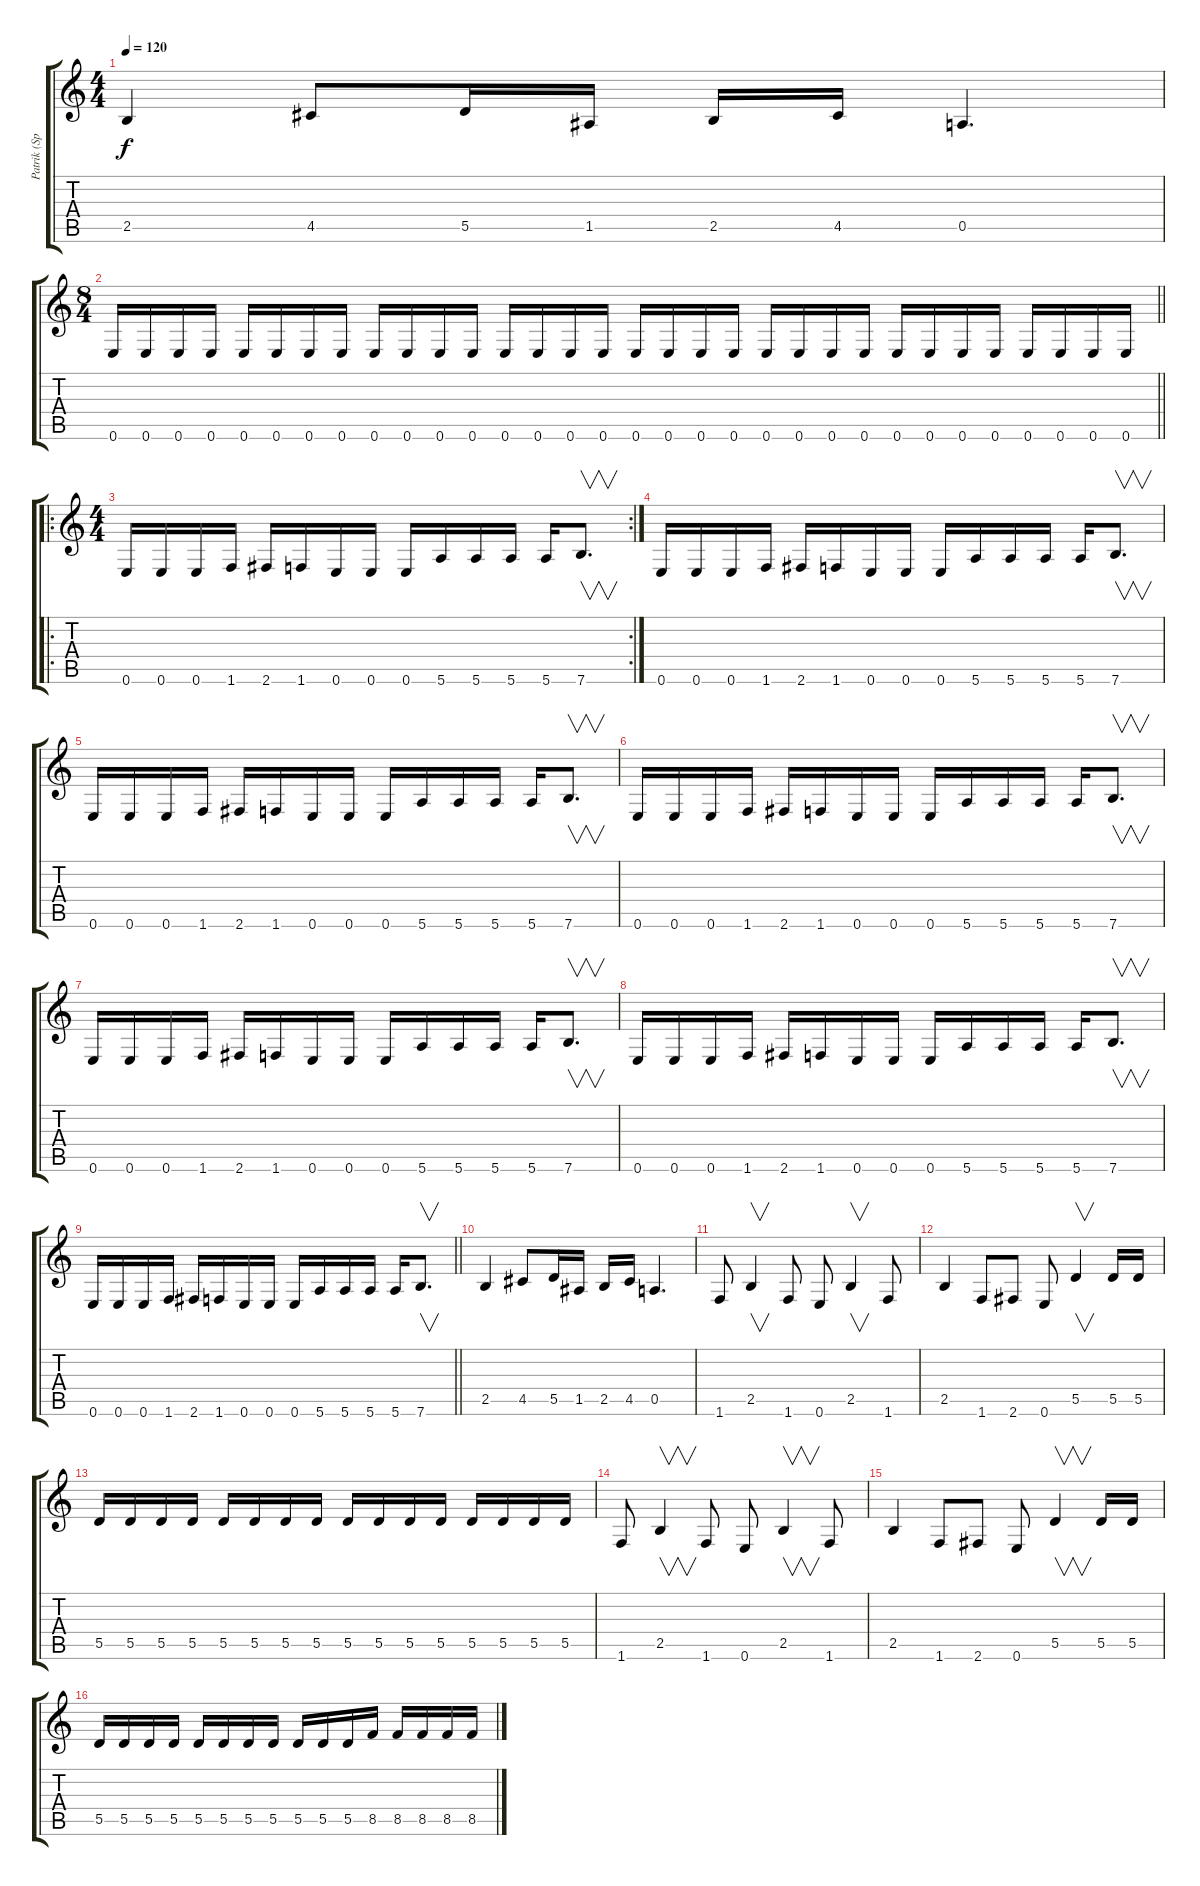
\track ("Patrik (Speaker: metal)" "Patrik (Sp") {instrument distortionguitar}
\staff {score tabs}
\tuning (E4 B3 G3 D3 A2 E2) {hide}
\ts (4 4)
\tempo 120
\clef g2
\ks c
2.5.4{dy f} 4.5.8 5.5.16 1.5.16 2.5.16 4.5.16 0.5.4{d} |
\ts (8 4)
\barLineRight lightlight
0.6.16 0.6.16 0.6.16 0.6.16 0.6.16 0.6.16 0.6.16 0.6.16 0.6.16 0.6.16 0.6.16 0.6.16 0.6.16 0.6.16 0.6.16 0.6.16 0.6.16 0.6.16 0.6.16 0.6.16 0.6.16 0.6.16 0.6.16 0.6.16 0.6.16 0.6.16 0.6.16 0.6.16 0.6.16 0.6.16 0.6.16 0.6.16 |
\ro
\rc 2
\ts (4 4)
0.6.16 0.6.16 0.6.16 1.6.16 2.6.16 1.6.16 0.6.16 0.6.16 0.6.16 5.6.16 5.6.16 5.6.16 5.6.16 7.6.8{v d} |
0.6.16 0.6.16 0.6.16 1.6.16 2.6.16 1.6.16 0.6.16 0.6.16 0.6.16 5.6.16 5.6.16 5.6.16 5.6.16 7.6.8{v d} |
0.6.16 0.6.16 0.6.16 1.6.16 2.6.16 1.6.16 0.6.16 0.6.16 0.6.16 5.6.16 5.6.16 5.6.16 5.6.16 7.6.8{v d} |
0.6.16 0.6.16 0.6.16 1.6.16 2.6.16 1.6.16 0.6.16 0.6.16 0.6.16 5.6.16 5.6.16 5.6.16 5.6.16 7.6.8{v d} |
0.6.16 0.6.16 0.6.16 1.6.16 2.6.16 1.6.16 0.6.16 0.6.16 0.6.16 5.6.16 5.6.16 5.6.16 5.6.16 7.6.8{v d} |
0.6.16 0.6.16 0.6.16 1.6.16 2.6.16 1.6.16 0.6.16 0.6.16 0.6.16 5.6.16 5.6.16 5.6.16 5.6.16 7.6.8{v d} |
\barLineRight lightlight
0.6.16 0.6.16 0.6.16 1.6.16 2.6.16 1.6.16 0.6.16 0.6.16 0.6.16 5.6.16 5.6.16 5.6.16 5.6.16 7.6.8{v d} |
2.5.4 4.5.8 5.5.16 1.5.16 2.5.16 4.5.16 0.5.4{d} |
1.6.8 2.5.4{v} 1.6.8 0.6.8 2.5.4{v} 1.6.8 |
2.5.4 1.6.8 2.6.8 0.6.8 5.5.4{v} 5.5.16 5.5.16 |
5.5.16 5.5.16 5.5.16 5.5.16 5.5.16 5.5.16 5.5.16 5.5.16 5.5.16 5.5.16 5.5.16 5.5.16 5.5.16 5.5.16 5.5.16 5.5.16 |
1.6.8 2.5.4{v} 1.6.8 0.6.8 2.5.4{v} 1.6.8 |
2.5.4 1.6.8 2.6.8 0.6.8 5.5.4{v} 5.5.16 5.5.16 |
5.5.16 5.5.16 5.5.16 5.5.16 5.5.16 5.5.16 5.5.16 5.5.16 5.5.16 5.5.16 5.5.16 8.5.16 8.5.16 8.5.16 8.5.16 8.5.16
